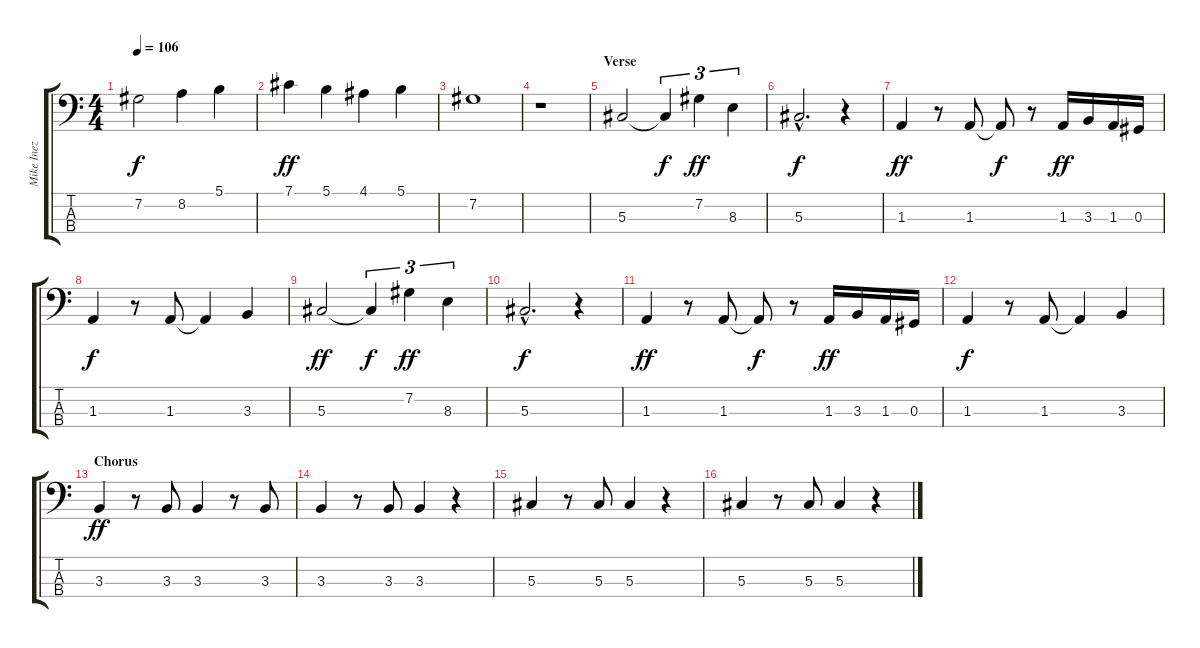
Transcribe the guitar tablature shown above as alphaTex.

\track ("Mike Inez" "Mike Inez") {instrument electricbassfinger}
\staff {score tabs}
\tuning (Gb2 Db2 Ab1 Eb1) {hide}
\ts (4 4)
\tempo 106
\clef f4
\ks c
7.2.2{dy f} 8.2.4 5.1.4 |
7.1.4{dy ff} 5.1.4 4.1.4 5.1.4 |
7.2.1 |
r.1 |
\section ("" "Verse")
5.3.2 5.3{t}.4{tu (3 2) dy f} 7.2.4{tu (3 2) dy ff} 8.3.4{tu (3 2)} |
5.3{hac}.2{d dy f} r.4 |
1.3.4{dy ff} r.8 1.3.8 1.3{t}.8{dy f} r.8 1.3.16{dy ff} 3.3.16 1.3.16 0.3.16 |
1.3.4{dy f} r.8 1.3.8 1.3{t}.4 3.3.4 |
5.3.2{dy ff} 5.3{t}.4{tu (3 2) dy f} 7.2.4{tu (3 2) dy ff} 8.3.4{tu (3 2)} |
5.3{hac}.2{d dy f} r.4 |
1.3.4{dy ff} r.8 1.3.8 1.3{t}.8{dy f} r.8 1.3.16{dy ff} 3.3.16 1.3.16 0.3.16 |
1.3.4{dy f} r.8 1.3.8 1.3{t}.4 3.3.4 |
\section ("" "Chorus")
3.3.4{dy ff} r.8 3.3.8 3.3.4 r.8 3.3.8 |
3.3.4 r.8 3.3.8 3.3.4 r.4 |
5.3.4 r.8 5.3.8 5.3.4 r.4 |
5.3.4 r.8 5.3.8 5.3.4 r.4
